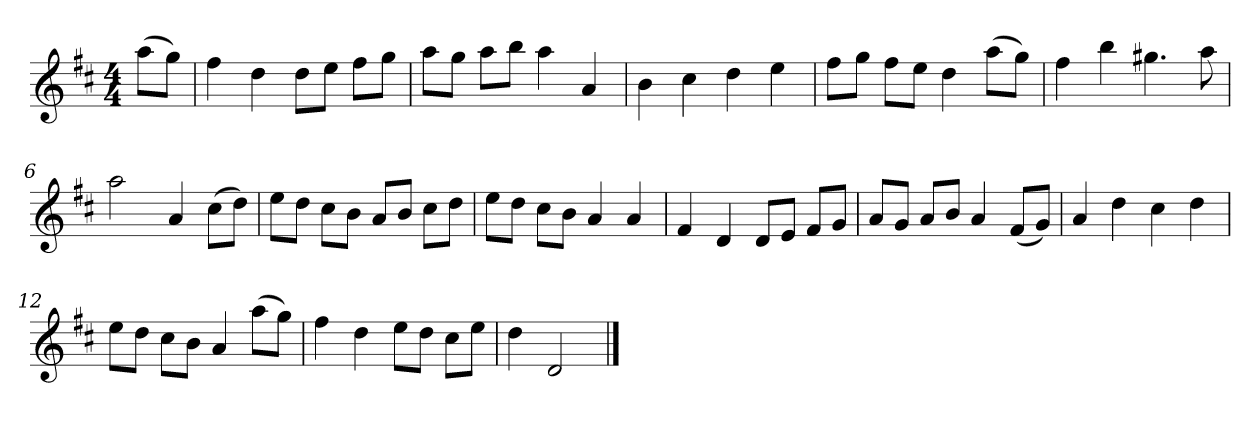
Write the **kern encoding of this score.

**kern
*part1
*staff1
*k[f#c#]
*M4/4
*MM120
=
(8aaL
8ggJ)
=1
4ff#
4dd
8ddL
8eeJ
8ff#L
8ggJ
=2
8aaL
8ggJ
8aaL
8bbJ
4aa
4a
=3
4b
4cc#
4dd
4ee
=4
8ff#L
8ggJ
8ff#L
8eeJ
4dd
(8aaL
8ggJ)
=5
4ff#
4bb
4.gg#X
8aa
=6
2aa
4a
(8cc#L
8ddJ)
=7
8eeL
8ddJ
8cc#L
8bJ
8aL
8bJ
8cc#L
8ddJ
=8
8eeL
8ddJ
8cc#L
8bJ
4a
4a
=9
4f#
4d
8dL
8eJ
8f#L
8gJ
=10
8aL
8gJ
8aL
8bJ
4a
(8f#L
8gJ)
=11
4a
4dd
4cc#
4dd
=12
8eeL
8ddJ
8cc#L
8bJ
4a
(8aaL
8ggJ)
=13
4ff#
4dd
8eeL
8ddJ
8cc#L
8eeJ
=14
4dd
2d
==
*-
